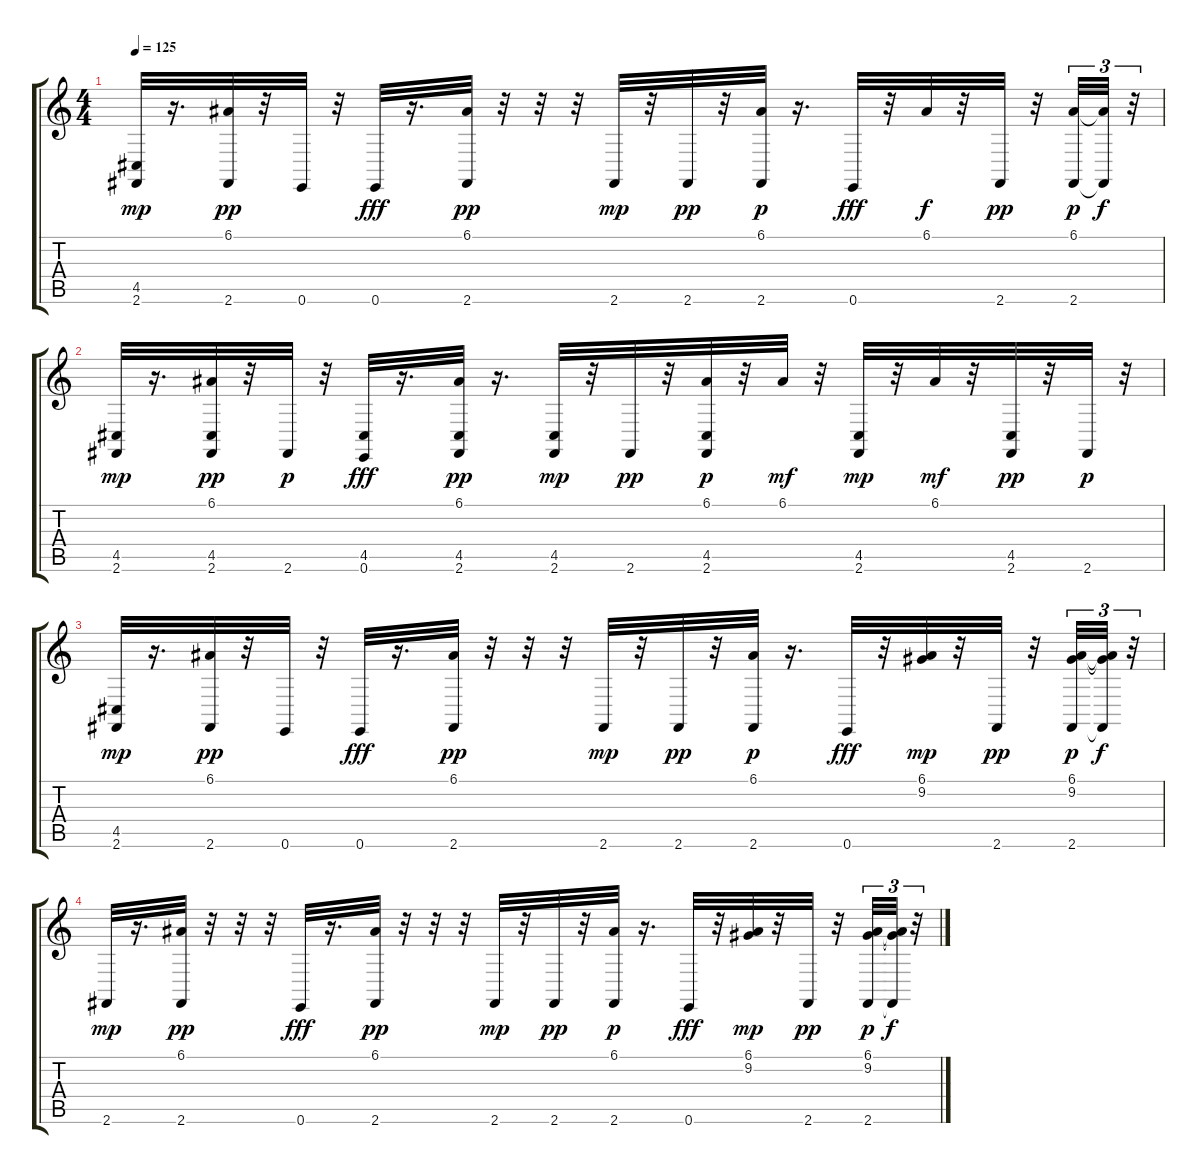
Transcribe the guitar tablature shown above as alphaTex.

\track "" {instrument acousticgrandpiano}
\staff {score tabs}
\tuning (E4 B3 G3 D3 A2 E2) {hide}
\ts (4 4)
\tempo 125
\clef g2
\ks c
(4.5 2.6).32{dy mp} r.16{d} (6.1 2.6).32{dy pp} r.32 0.6.32 r.32 0.6.32{dy fff} r.16{d} (6.1 2.6).32{dy pp} r.32 r.32 r.32 2.6.32{dy mp} r.32 2.6.32{dy pp} r.32 (6.1 2.6).32{dy p} r.16{d} 0.6.32{dy fff} r.32 6.1.32{dy f} r.32 2.6.32{dy pp} r.32 (6.1 2.6).32{tu (3 2) dy p} (6.1{t} 2.6{t}).32{tu (3 2) dy f} r.32{tu (3 2)} |
(4.5 2.6).32{dy mp} r.16{d} (6.1 4.5 2.6).32{dy pp} r.32 2.6.32{dy p} r.32 (4.5 0.6).32{dy fff} r.16{d} (6.1 4.5 2.6).32{dy pp} r.16{d} (4.5 2.6).32{dy mp} r.32 2.6.32{dy pp} r.32 (6.1 4.5 2.6).32{dy p} r.32 6.1.32{dy mf} r.32 (4.5 2.6).32{dy mp} r.32 6.1.32{dy mf} r.32 (4.5 2.6).32{dy pp} r.32 2.6.32{dy p} r.32 |
(4.5 2.6).32{dy mp} r.16{d} (6.1 2.6).32{dy pp} r.32 0.6.32 r.32 0.6.32{dy fff} r.16{d} (6.1 2.6).32{dy pp} r.32 r.32 r.32 2.6.32{dy mp} r.32 2.6.32{dy pp} r.32 (6.1 2.6).32{dy p} r.16{d} 0.6.32{dy fff} r.32 (6.1 9.2).32{dy mp} r.32 2.6.32{dy pp} r.32 (6.1 9.2 2.6).32{tu (3 2) dy p} (6.1{t} 9.2{t} 2.6{t}).32{tu (3 2) dy f} r.32{tu (3 2)} |
2.6.32{dy mp} r.16{d} (6.1 2.6).32{dy pp} r.32 r.32 r.32 0.6.32{dy fff} r.16{d} (6.1 2.6).32{dy pp} r.32 r.32 r.32 2.6.32{dy mp} r.32 2.6.32{dy pp} r.32 (6.1 2.6).32{dy p} r.16{d} 0.6.32{dy fff} r.32 (6.1 9.2).32{dy mp} r.32 2.6.32{dy pp} r.32 (6.1 9.2 2.6).32{tu (3 2) dy p} (6.1{t} 9.2{t} 2.6{t}).32{tu (3 2) dy f} r.32{tu (3 2)}
